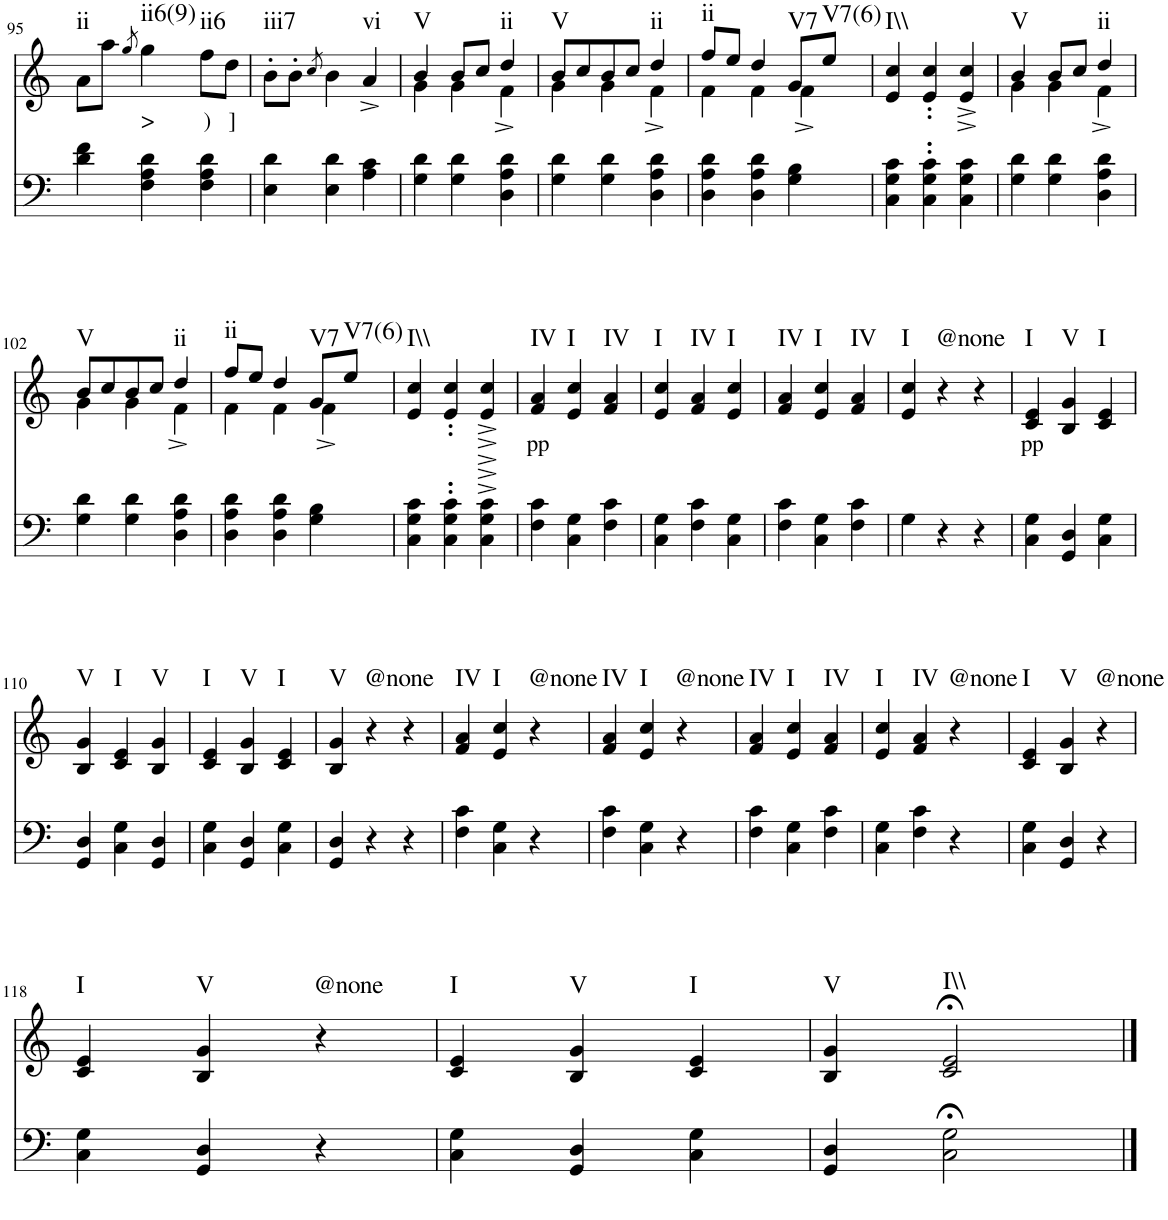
**kern	**kern	**text	**harte
*part2	*part1	*part1	*part1
*staff2	*staff1	*staff1	*
*I"Piano	*I"Piano	*	*
*I'Pno	*I'Pno	*	*
!!LO:PB:g=z
*clefF4	*clefG2	*	*
*k[]	*k[]	*	*
*M3/4	*M3/4	*	*
=95	=95	=95	=95
!	!	!	!LO:H:kt=ii
4d\ 4f\	8a\L	.	N
.	8aa\J	.	.
.	8qgg/	.	.
!	!	!LO:LY:b	!LO:H:kt=ii6(9)
4F\ 4A\ 4d\	4gg\	>	N
!	!	!LO:LY:b	!LO:H:kt=ii6
4F\ 4A\ 4d\	8ff\L	)	N
!	!	!LO:LY:b	!
.	8dd\J	]	.
=96	=96	=96	=96
!	!	!	!LO:H:kt=iii7
4E\ 4d\	8b'\L	.	N
.	8b'\J	.	.
.	8qcc/	.	.
4E\ 4d\	4b\	.	.
!	!	!	!LO:H:kt=vi
4A\ 4c\	4a^/	.	N
=97	=97	=97	=97
*	*^	*	*
!	!	!	!	!LO:H:kt=V
4G\ 4d\	4b/	4g\	.	N
4G\ 4d\	8b/L	4g\	.	.
.	8cc/J	.	.	.
!	!	!	!	!LO:H:kt=ii
4D\ 4A\ 4d\	4dd/	4f^\	.	N
=98	=98	=98	=98	=98
!	!	!	!	!LO:H:kt=V
4G\ 4d\	8b/L	4g\	.	N
.	8cc/	.	.	.
4G\ 4d\	8b/	4g\	.	.
.	8cc/J	.	.	.
!	!	!	!	!LO:H:kt=ii
4D\ 4A\ 4d\	4dd/	4f^\	.	N
=99	=99	=99	=99	=99
!	!	!	!	!LO:H:kt=ii
4D\ 4A\ 4d\	8ff/L	4f\	.	N
.	8ee/J	.	.	.
4D\ 4A\ 4d\	4dd/	4f\	.	.
!	!	!	!	!LO:H:kt=V7
4G\ 4B\	8g/L	4f^\	.	N
!	!	!	!	!LO:H:kt=V7(6)
.	8ee/J	.	.	N
*	*v	*v	*	*
=100	=100	=100	=100
!	!	!	!LO:H:kt=I\\
4C\ 4G\ 4c\	4e/ 4cc/	.	N
4C\' 4G\' 4c\'	4e/' 4cc/'	.	.
4C\ 4G\ 4c\	4e/^ 4cc/^	.	.
=101	=101	=101	=101
*	*^	*	*
!	!	!	!	!LO:H:kt=V
4G\ 4d\	4b/	4g\	.	N
4G\ 4d\	8b/L	4g\	.	.
.	8cc/J	.	.	.
!	!	!	!	!LO:H:kt=ii
4D\ 4A\ 4d\	4dd/	4f^\	.	N
!!LO:LB:g=z	!!
=102	=102	=102	=102	=102
!	!	!	!	!LO:H:kt=V
4G\ 4d\	8b/L	4g\	.	N
.	8cc/	.	.	.
4G\ 4d\	8b/	4g\	.	.
.	8cc/J	.	.	.
!	!	!	!	!LO:H:kt=ii
4D\ 4A\ 4d\	4dd/	4f^\	.	N
=103	=103	=103	=103	=103
!	!	!	!	!LO:H:kt=ii
4D\ 4A\ 4d\	8ff/L	4f\	.	N
.	8ee/J	.	.	.
4D\ 4A\ 4d\	4dd/	4f\	.	.
!	!	!	!	!LO:H:kt=V7
4G\ 4B\	8g/L	4f^\	.	N
!	!	!	!	!LO:H:kt=V7(6)
.	8ee/J	.	.	N
*	*v	*v	*	*
=104	=104	=104	=104
!	!	!	!LO:H:kt=I\\
4C\ 4G\ 4c\	4e/ 4cc/	.	N
4C\' 4G\' 4c\'	4e/' 4cc/'	.	.
4C\^ 4G\^ 4c\^	4e/^ 4cc/^	.	.
=105	=105	=105	=105
!	!	!LO:LY:b	!LO:H:kt=IV
4F\ 4c\	4f/ 4a/	pp	N
!	!	!	!LO:H:kt=I
4C\ 4G\	4e/ 4cc/	.	N
!	!	!	!LO:H:kt=IV
4F\ 4c\	4f/ 4a/	.	N
=106	=106	=106	=106
!	!	!	!LO:H:kt=I
4C\ 4G\	4e/ 4cc/	.	N
!	!	!	!LO:H:kt=IV
4F\ 4c\	4f/ 4a/	.	N
!	!	!	!LO:H:kt=I
4C\ 4G\	4e/ 4cc/	.	N
=107	=107	=107	=107
!	!	!	!LO:H:kt=IV
4F\ 4c\	4f/ 4a/	.	N
!	!	!	!LO:H:kt=I
4C\ 4G\	4e/ 4cc/	.	N
!	!	!	!LO:H:kt=IV
4F\ 4c\	4f/ 4a/	.	N
=108	=108	=108	=108
!	!	!	!LO:H:kt=I
4G\	4e/ 4cc/	.	N
!	!	!	!LO:H:kt=@none
4r	4r	.	N
4r	4r	.	.
=109	=109	=109	=109
!	!	!LO:LY:b	!LO:H:kt=I
4C\ 4G\	4c/ 4e/	pp	N
!	!	!	!LO:H:kt=V
4GG/ 4D/	4B/ 4g/	.	N
!	!	!	!LO:H:kt=I
4C\ 4G\	4c/ 4e/	.	N
!!LO:LB:g=z
=110	=110	=110	=110
!	!	!	!LO:H:kt=V
4GG/ 4D/	4B/ 4g/	.	N
!	!	!	!LO:H:kt=I
4C\ 4G\	4c/ 4e/	.	N
!	!	!	!LO:H:kt=V
4GG/ 4D/	4B/ 4g/	.	N
=111	=111	=111	=111
!	!	!	!LO:H:kt=I
4C\ 4G\	4c/ 4e/	.	N
!	!	!	!LO:H:kt=V
4GG/ 4D/	4B/ 4g/	.	N
!	!	!	!LO:H:kt=I
4C\ 4G\	4c/ 4e/	.	N
=112	=112	=112	=112
!	!	!	!LO:H:kt=V
4GG/ 4D/	4B/ 4g/	.	N
!	!	!	!LO:H:kt=@none
4r	4r	.	N
4r	4r	.	.
=113	=113	=113	=113
!	!	!	!LO:H:kt=IV
4F\ 4c\	4f/ 4a/	.	N
!	!	!	!LO:H:kt=I
4C\ 4G\	4e/ 4cc/	.	N
!	!	!	!LO:H:kt=@none
4r	4r	.	N
=114	=114	=114	=114
!	!	!	!LO:H:kt=IV
4F\ 4c\	4f/ 4a/	.	N
!	!	!	!LO:H:kt=I
4C\ 4G\	4e/ 4cc/	.	N
!	!	!	!LO:H:kt=@none
4r	4r	.	N
=115	=115	=115	=115
!	!	!	!LO:H:kt=IV
4F\ 4c\	4f/ 4a/	.	N
!	!	!	!LO:H:kt=I
4C\ 4G\	4e/ 4cc/	.	N
!	!	!	!LO:H:kt=IV
4F\ 4c\	4f/ 4a/	.	N
=116	=116	=116	=116
!	!	!	!LO:H:kt=I
4C\ 4G\	4e/ 4cc/	.	N
!	!	!	!LO:H:kt=IV
4F\ 4c\	4f/ 4a/	.	N
!	!	!	!LO:H:kt=@none
4r	4r	.	N
=117	=117	=117	=117
!	!	!	!LO:H:kt=I
4C\ 4G\	4c/ 4e/	.	N
!	!	!	!LO:H:kt=V
4GG/ 4D/	4B/ 4g/	.	N
!	!	!	!LO:H:kt=@none
4r	4r	.	N
!!LO:LB:g=z
=118	=118	=118	=118
!	!	!	!LO:H:kt=I
4C\ 4G\	4c/ 4e/	.	N
!	!	!	!LO:H:kt=V
4GG/ 4D/	4B/ 4g/	.	N
!	!	!	!LO:H:kt=@none
4r	4r	.	N
=119	=119	=119	=119
!	!	!	!LO:H:kt=I
4C\ 4G\	4c/ 4e/	.	N
!	!	!	!LO:H:kt=V
4GG/ 4D/	4B/ 4g/	.	N
!	!	!	!LO:H:kt=I
4C\ 4G\	4c/ 4e/	.	N
=120	=120	=120	=120
!	!	!	!LO:H:kt=V
4GG/ 4D/	4B/ 4g/	.	N
!	!	!	!LO:H:kt=I\\
2C\;< 2G\;<	2c/;< 2e/;<	.	N
==	==	==	==
*-	*-	*-	*-
